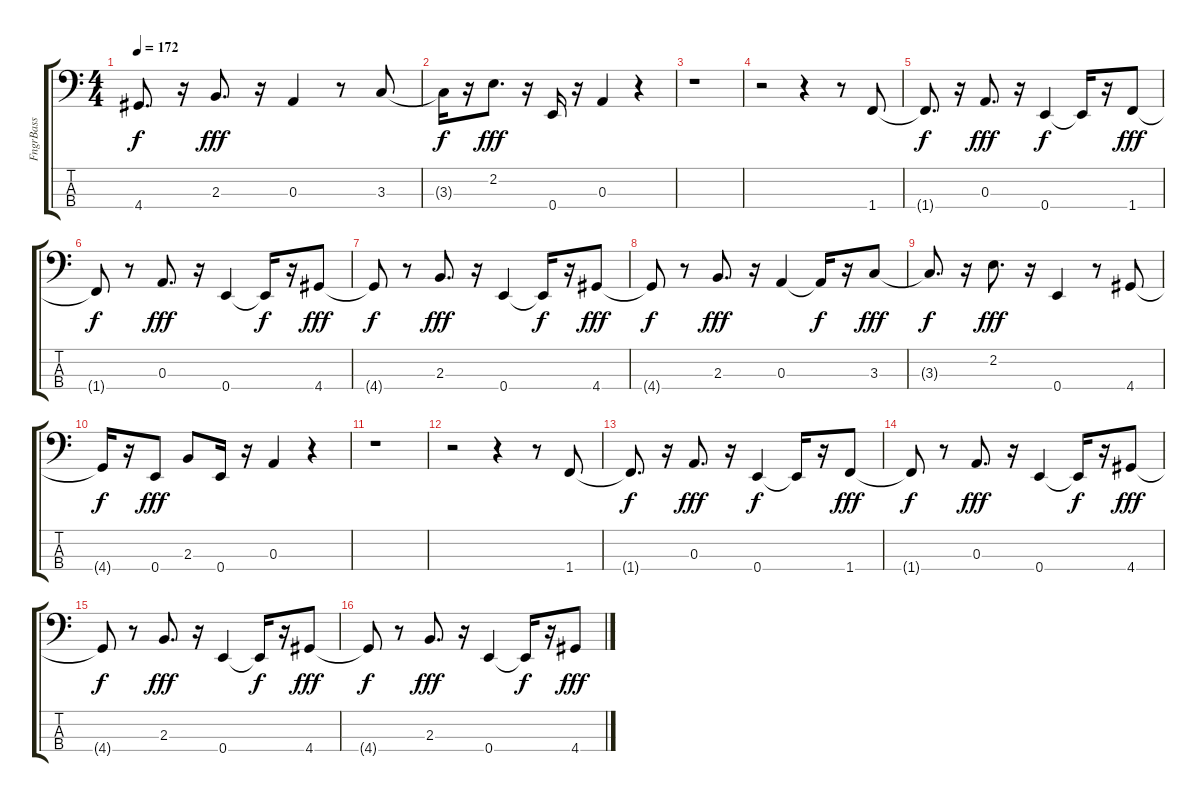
\track ("FngrBass" "FngrBass") {instrument electricbassfinger}
\staff {score tabs}
\tuning (G2 D2 A1 E1) {hide}
\ts (4 4)
\tempo 172
\clef f4
\ks c
4.4{t}.8{d dy f} r.16 2.3.8{d dy fff} r.16 0.3.4 r.8 3.3.8 |
3.3{t}.16{dy f} r.16 2.2.8{d dy fff} r.16 0.4.16 r.16 0.3.4 r.4 |
r.1 |
r.2 r.4 r.8 1.4.8 |
1.4{t}.8{d dy f} r.16 0.3.8{d dy fff} r.16 0.4.4{dy f} 0.4{t}.16 r.16 1.4.8{dy fff} |
1.4{t}.8{dy f} r.8 0.3.8{d dy fff} r.16 0.4.4 0.4{t}.16{dy f} r.16 4.4.8{dy fff} |
4.4{t}.8{dy f} r.8 2.3.8{d dy fff} r.16 0.4.4 0.4{t}.16{dy f} r.16 4.4.8{dy fff} |
4.4{t}.8{dy f} r.8 2.3.8{d dy fff} r.16 0.3.4 0.3{t}.16{dy f} r.16 3.3.8{dy fff} |
3.3{t}.8{d dy f} r.16 2.2.8{d dy fff} r.16 0.4.4 r.8 4.4.8 |
4.4{t}.16{dy f} r.16 0.4.8{dy fff} 2.3.8 0.4.16 r.16 0.3.4 r.4 |
r.1 |
r.2 r.4 r.8 1.4.8 |
1.4{t}.8{d dy f} r.16 0.3.8{d dy fff} r.16 0.4.4{dy f} 0.4{t}.16 r.16 1.4.8{dy fff} |
1.4{t}.8{dy f} r.8 0.3.8{d dy fff} r.16 0.4.4 0.4{t}.16{dy f} r.16 4.4.8{dy fff} |
4.4{t}.8{dy f} r.8 2.3.8{d dy fff} r.16 0.4.4 0.4{t}.16{dy f} r.16 4.4.8{dy fff} |
4.4{t}.8{dy f} r.8 2.3.8{d dy fff} r.16 0.4.4 0.4{t}.16{dy f} r.16 4.4.8{dy fff}
